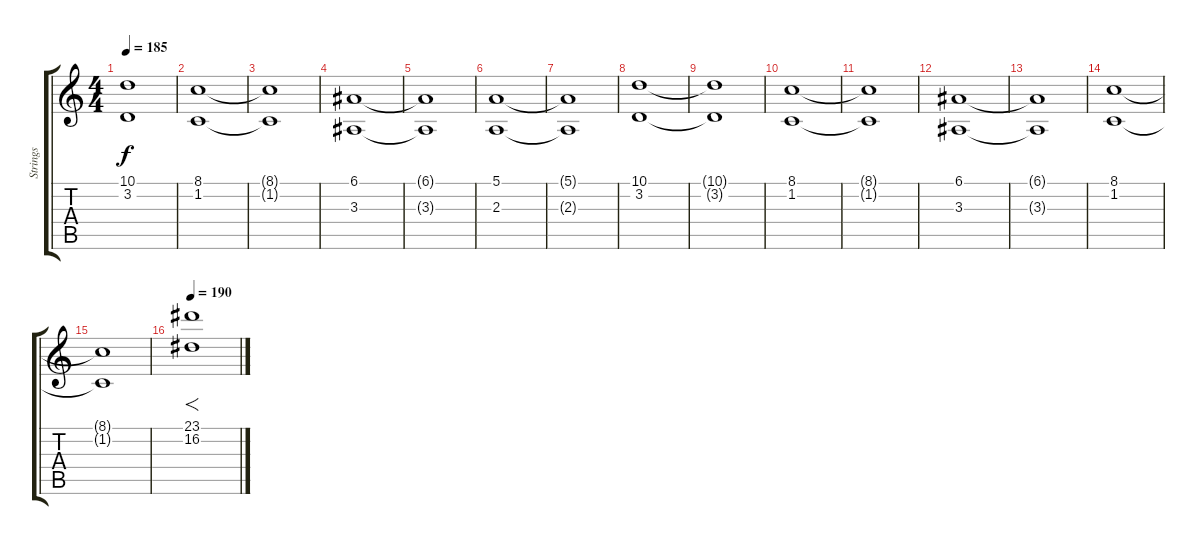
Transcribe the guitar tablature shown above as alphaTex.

\track ("Strings" "Strings") {instrument stringensemble1}
\staff {score tabs}
\tuning (E4 B3 G3 D3 A2 E2) {hide}
\ts (4 4)
\tempo 185
\clef g2
\ks c
(10.1{t} 3.2{t}).1{dy f} |
(8.1 1.2).1 |
(8.1{t} 1.2{t}).1 |
(6.1 3.3).1 |
(6.1{t} 3.3{t}).1 |
(5.1 2.3).1 |
(5.1{t} 2.3{t}).1 |
(10.1 3.2).1{instrument stringensemble1} |
(10.1{t} 3.2{t}).1 |
(8.1 1.2).1 |
(8.1{t} 1.2{t}).1 |
(6.1 3.3).1 |
(6.1{t} 3.3{t}).1 |
(8.1 1.2).1 |
(8.1{t} 1.2{t}).1 |
\tempo 190
(23.1 16.2).1{f volume 13}
